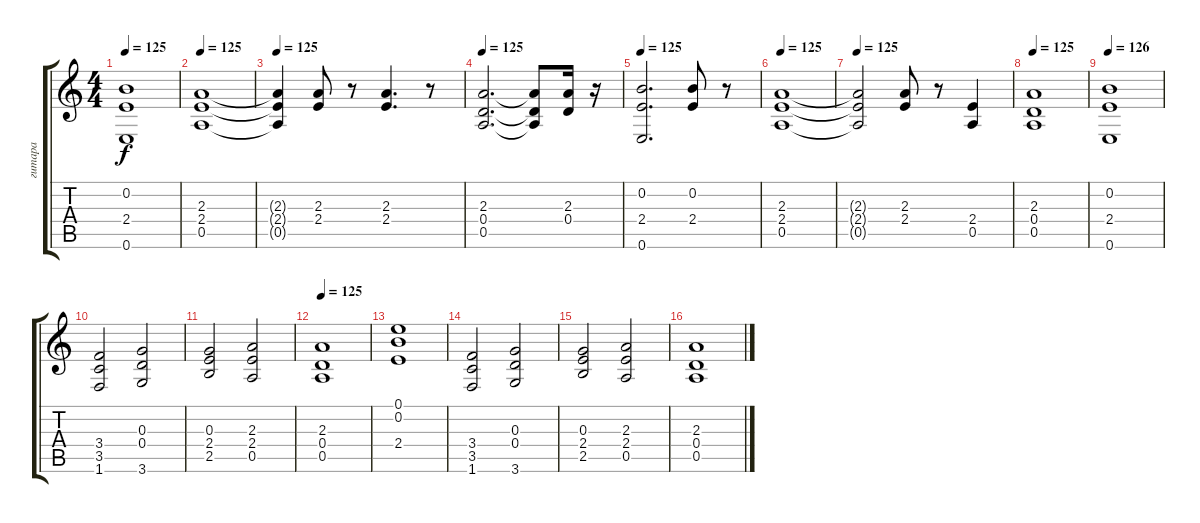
\track ("гитара" "гитара") {instrument distortionguitar}
\staff {score tabs}
\tuning (E4 B3 G3 D3 A2 E2) {hide}
\ts (4 4)
\tempo 125
\clef g2
\ks c
(0.2 2.4 0.6).1{dy f} |
\tempo 125
(2.3 2.4 0.5).1 |
\tempo 125
(2.3{t} 2.4{t} 0.5{t}).4 (2.3 2.4).8 r.8 (2.3 2.4).4{d} r.8 |
\tempo 125
(2.3 0.4 0.5).2{d} (2.3{t} 0.4{t} 0.5{t}).8 (2.3 0.4).16 r.16 |
\tempo 125
(0.2 2.4 0.6).2{d} (0.2 2.4).8 r.8 |
\tempo 125
(2.3 2.4 0.5).1 |
\tempo 125
(2.3{t} 2.4{t} 0.5{t}).2 (2.3 2.4).8 r.8 (2.4 0.5).4 |
\tempo 125
(2.3 0.4 0.5).1 |
\tempo 126
(0.2 2.4 0.6).1 |
(3.4 3.5 1.6).2 (0.3 0.4 3.6).2 |
(0.3 2.4 2.5).2 (2.3 2.4 0.5).2 |
\tempo 125
(2.3 0.4 0.5).1 |
(0.1 0.2 2.4).1 |
(3.4 3.5 1.6).2 (0.3 0.4 3.6).2 |
(0.3 2.4 2.5).2 (2.3 2.4 0.5).2 |
(2.3 0.4 0.5).1
